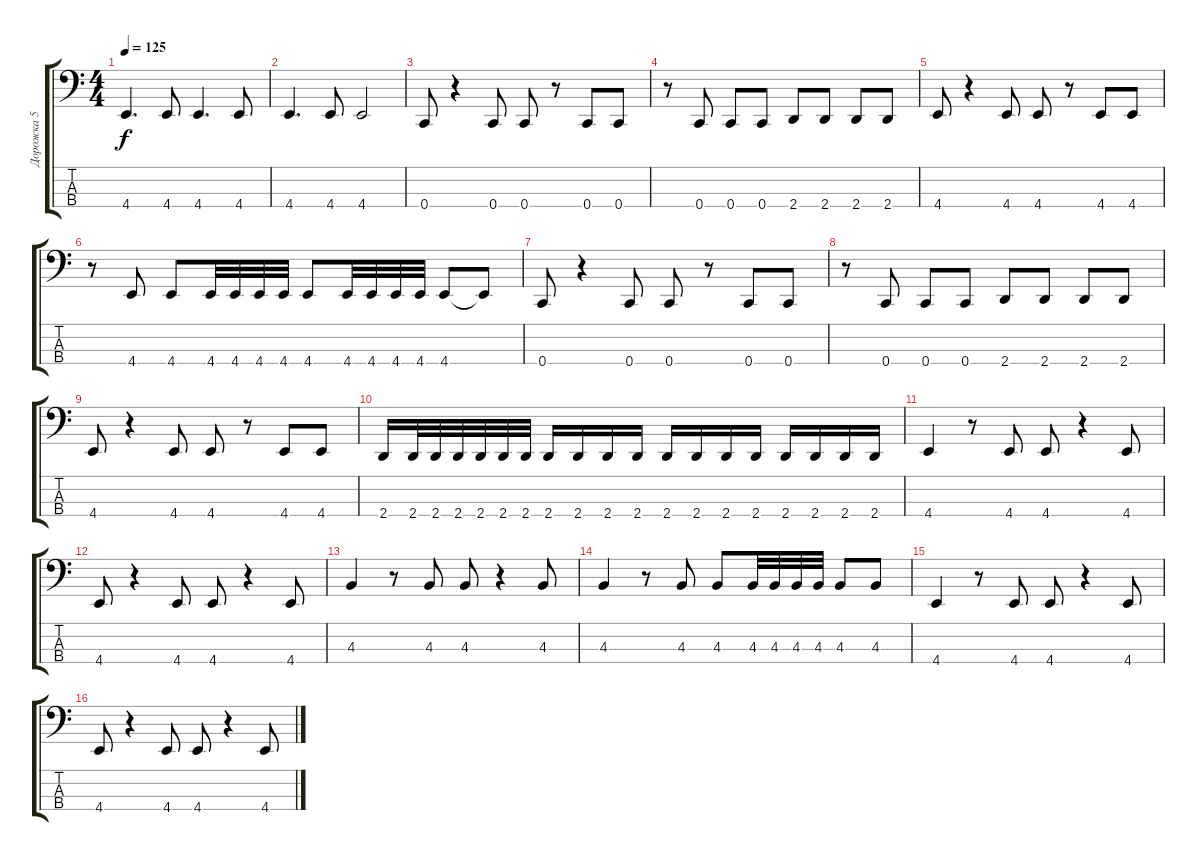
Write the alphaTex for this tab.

\track ("Дорожка 5" "Дорожка 5") {instrument electricbassfinger}
\staff {score tabs}
\tuning (F2 C2 G1 C1) {hide}
\ts (4 4)
\tempo 125
\clef f4
\ks c
4.4.4{d dy f} 4.4.8 4.4.4{d} 4.4.8 |
4.4.4{d} 4.4.8 4.4.2 |
0.4.8 r.4 0.4.8 0.4.8 r.8 0.4.8 0.4.8 |
r.8 0.4.8 0.4.8 0.4.8 2.4.8 2.4.8 2.4.8 2.4.8 |
4.4.8 r.4 4.4.8 4.4.8 r.8 4.4.8 4.4.8 |
r.8 4.4.8 4.4.8 4.4.32 4.4.32 4.4.32 4.4.32 4.4.8 4.4.32 4.4.32 4.4.32 4.4.32 4.4.8 4.4{t}.8 |
0.4.8 r.4 0.4.8 0.4.8 r.8 0.4.8 0.4.8 |
r.8 0.4.8 0.4.8 0.4.8 2.4.8 2.4.8 2.4.8 2.4.8 |
4.4.8 r.4 4.4.8 4.4.8 r.8 4.4.8 4.4.8 |
2.4.16 2.4.32 2.4.32 2.4.32 2.4.32 2.4.32 2.4.32 2.4.16 2.4.16 2.4.16 2.4.16 2.4.16 2.4.16 2.4.16 2.4.16 2.4.16 2.4.16 2.4.16 2.4.16 |
4.4.4 r.8 4.4.8 4.4.8 r.4 4.4.8 |
4.4.8 r.4 4.4.8 4.4.8 r.4 4.4.8 |
4.3.4 r.8 4.3.8 4.3.8 r.4 4.3.8 |
4.3.4 r.8 4.3.8 4.3.8 4.3.32 4.3.32 4.3.32 4.3.32 4.3.8 4.3.8 |
4.4.4 r.8 4.4.8 4.4.8 r.4 4.4.8 |
4.4.8 r.4 4.4.8 4.4.8 r.4 4.4.8
